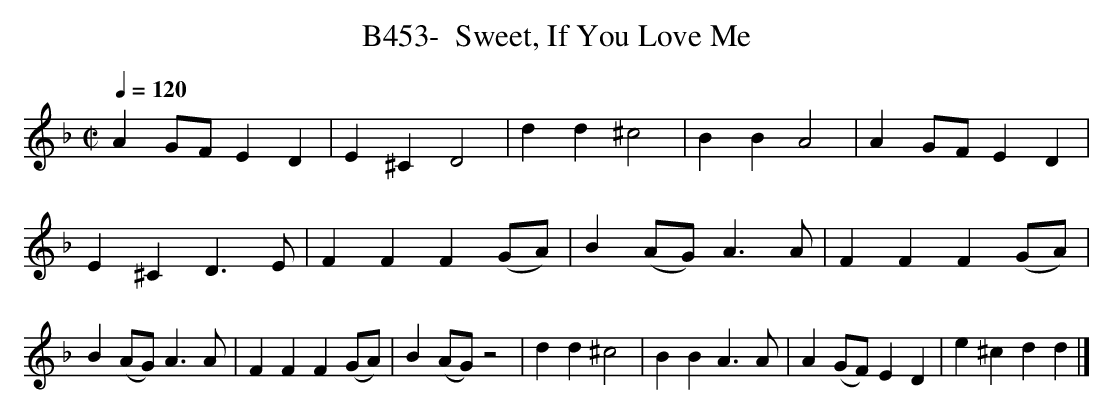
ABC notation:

X:1
T:B453-  Sweet, If You Love Me
Q:1/4=120
L:1/4
M:C|
K:Dm
AG/F/ED|E^CD2|dd^c2|BBA2|\
AG/F/ED|E^CD3/2E/|FFF(G/A/)|B(A/G/)A3/2A/|\
FFF(G/A/)|B(A/G/)A3/2A/|FFF(G/A/)|B(A/G/)z2|\
dd^c2|BBA3/2A/|A(G/F/)ED|e^cdd|]
